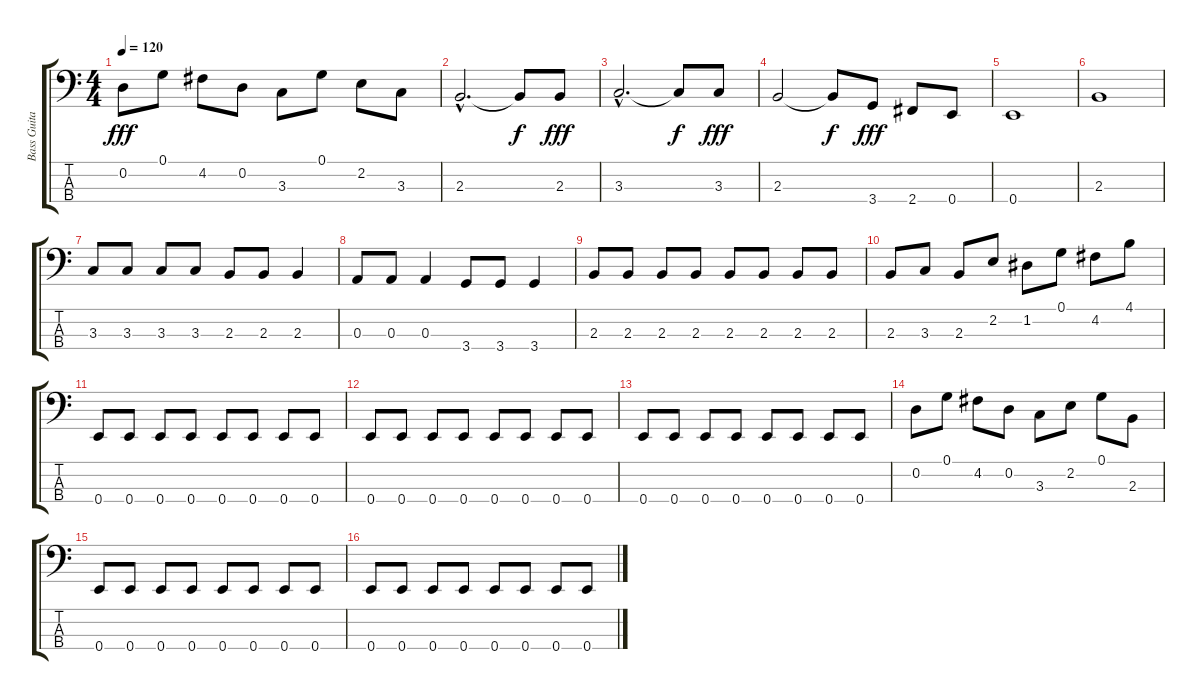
\track ("Bass Guitar" "Bass Guita") {instrument electricbasspick}
\staff {score tabs}
\tuning (G2 D2 A1 E1) {hide}
\ts (4 4)
\tempo 120
\clef f4
\ks c
0.2.8{dy fff} 0.1.8 4.2.8 0.2.8 3.3.8 0.1.8 2.2.8 3.3.8 |
2.3{hac}.2{d} 2.3{t}.8{dy f} 2.3.8{dy fff} |
3.3{hac}.2{d} 3.3{t}.8{dy f} 3.3.8{dy fff} |
2.3.2 2.3{t}.8{dy f} 3.4.8{dy fff} 2.4.8 0.4.8 |
0.4.1 |
2.3.1 |
3.3.8 3.3.8 3.3.8 3.3.8 2.3.8 2.3.8 2.3.4 |
0.3.8 0.3.8 0.3.4 3.4.8 3.4.8 3.4.4 |
2.3.8 2.3.8 2.3.8 2.3.8 2.3.8 2.3.8 2.3.8 2.3.8 |
2.3.8 3.3.8 2.3.8 2.2.8 1.2.8 0.1.8 4.2.8 4.1.8 |
0.4.8 0.4.8 0.4.8 0.4.8 0.4.8 0.4.8 0.4.8 0.4.8 |
0.4.8 0.4.8 0.4.8 0.4.8 0.4.8 0.4.8 0.4.8 0.4.8 |
0.4.8 0.4.8 0.4.8 0.4.8 0.4.8 0.4.8 0.4.8 0.4.8 |
0.2.8 0.1.8 4.2.8 0.2.8 3.3.8 2.2.8 0.1.8 2.3.8 |
0.4.8 0.4.8 0.4.8 0.4.8 0.4.8 0.4.8 0.4.8 0.4.8 |
0.4.8 0.4.8 0.4.8 0.4.8 0.4.8 0.4.8 0.4.8 0.4.8
